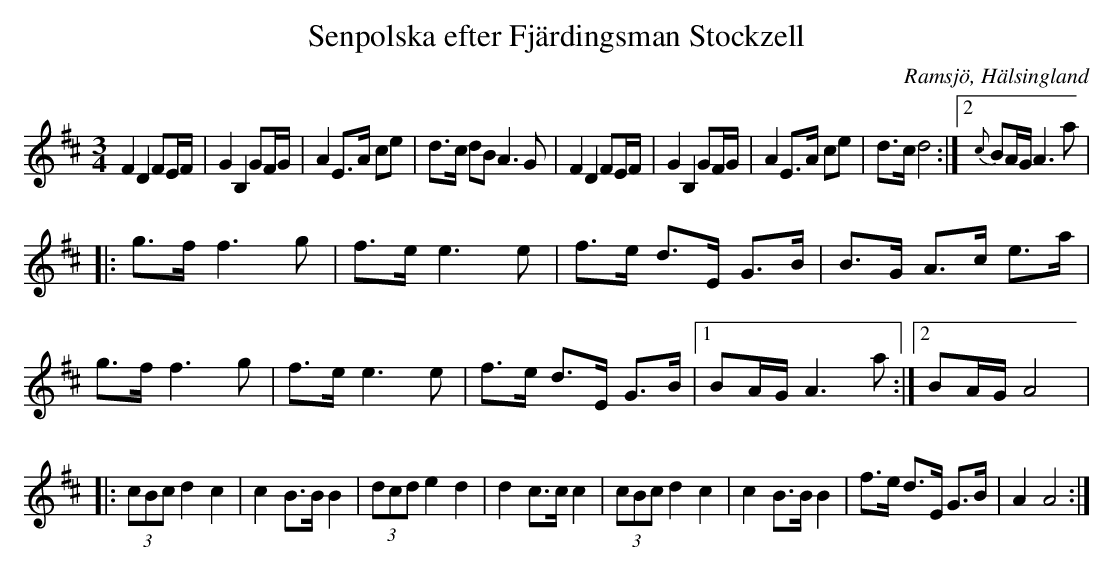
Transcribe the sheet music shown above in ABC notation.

X:1
T: Senpolska efter Fjärdingsman Stockzell
O: Ramsjö, Hälsingland
M:3/4
L:1/8
K:D
F2 D2 FE/F/|G2 B,2 GF/G/| A2 E>A ce|d>c dB A2>G2|F2 D2 FE/F/|G2 B,2 GF/G/| A2 E>A ce|d>c d4:|2{c}BA/G/ A2>a2|
|:g>f f2>g2|f>e e2>e2|f>e d>E G>B|B>G A>c e>a|g>f f2>g2|f>e e2>e2|f>e d>E G>B|1 BA/G/ A2>a2:|2 BA/G/ A4|
|:(3cBc d2 c2|c2 B>B B2|(3dcd e2 d2|d2 c>c c2|(3cBc d2 c2|c2 B>B B2|f>e d>E G>B|A2 A4:|
